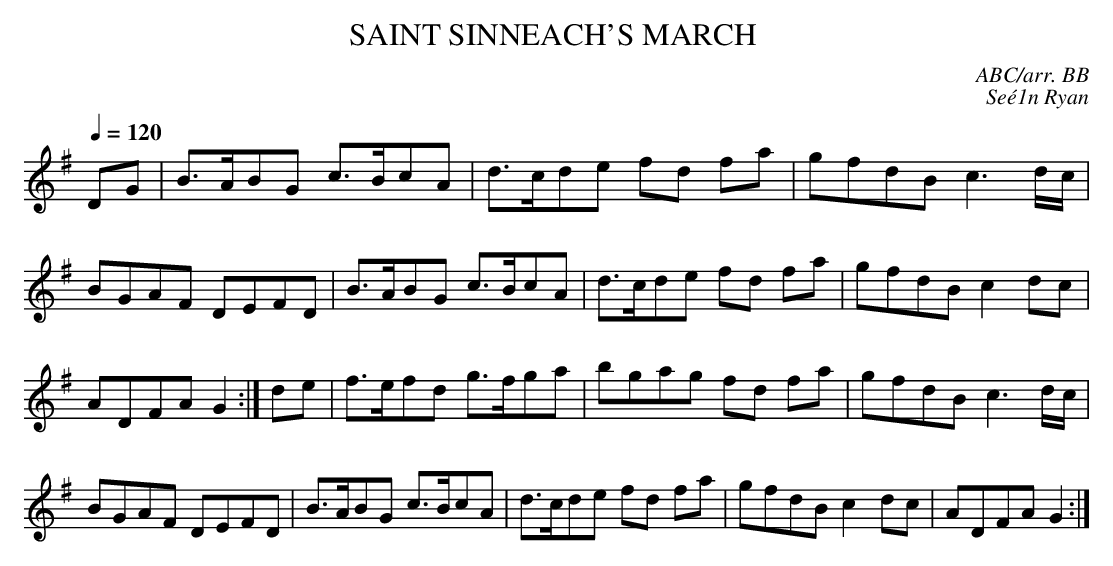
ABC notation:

X:1
T:SAINT SINNEACH'S MARCH \
C:ABC/arr. BB\
C:Se\'e1n Ryan\
Q:1/4=120\
L:1/8\
M:C\
K:G\
DG|B>ABG c>BcA|d>cde fd fa|gfdB c3d/c/|BGAF DEFD|\
B>ABG c>BcA|d>cde fd fa|gfdB c2dc|ADFA G2:|\
de|f>efd g>fga|bgag fd fa|gfdB c3d/c/|BGAF DEFD|\
B>ABG c>BcA|d>cde fd fa|gfdB c2dc|ADFA G2:|\
\
\
